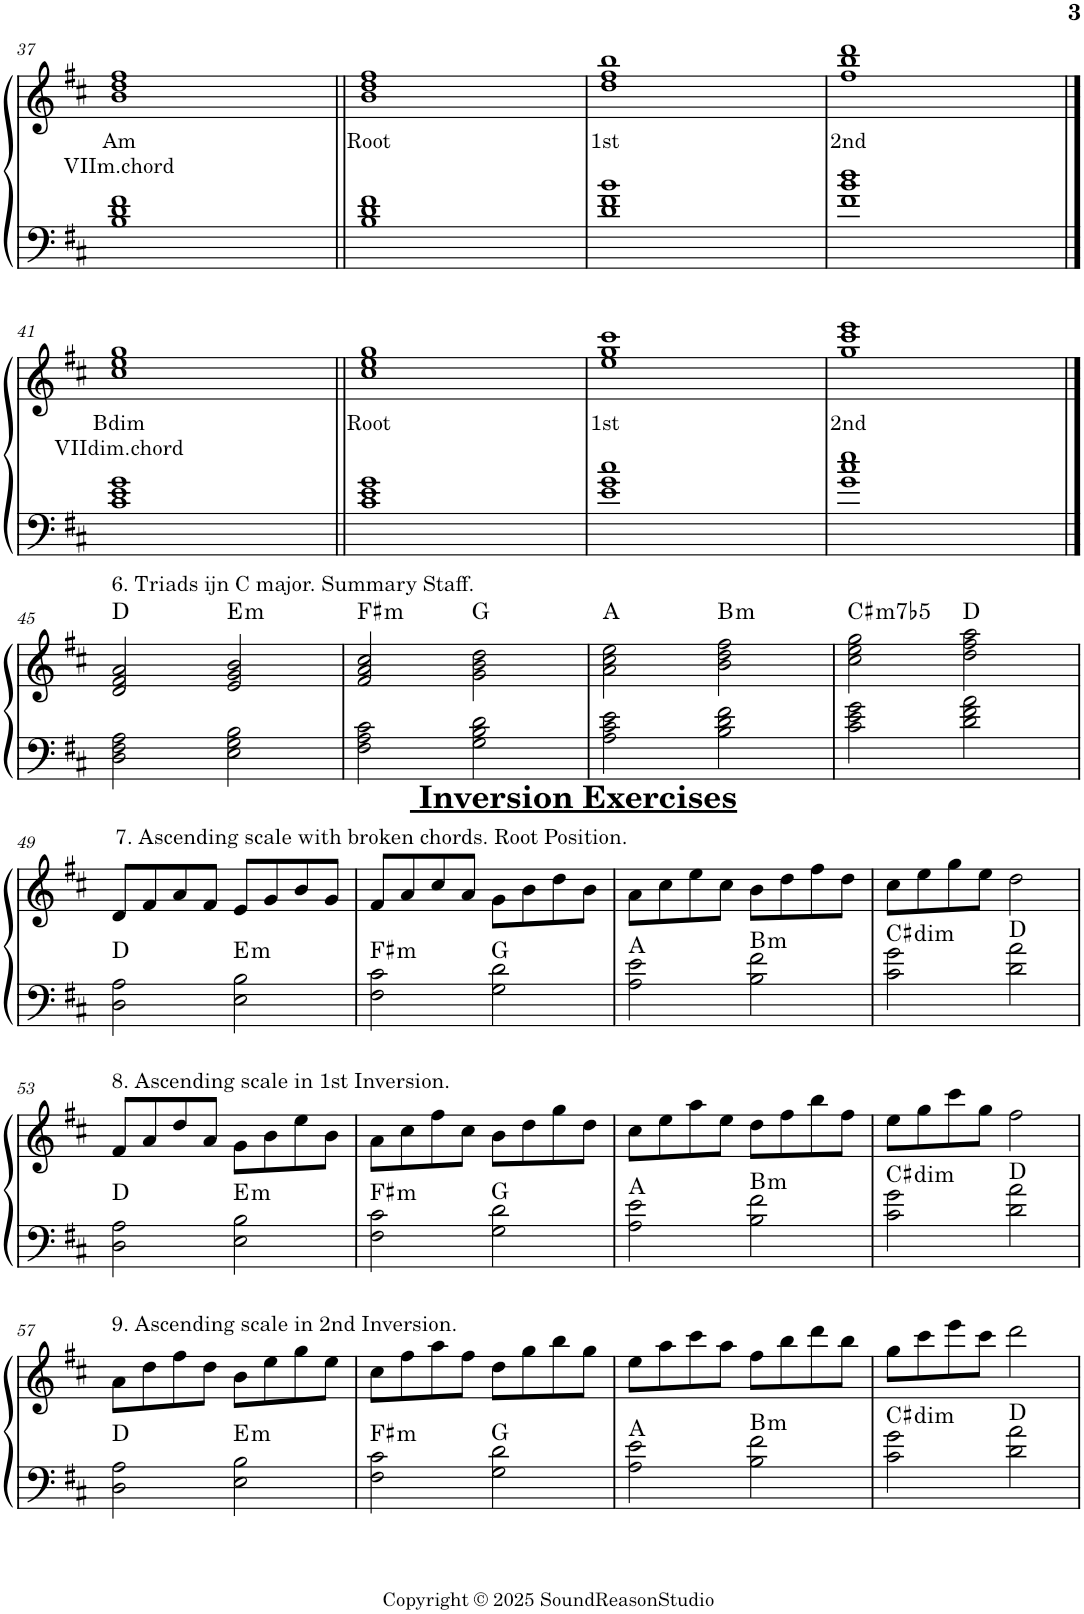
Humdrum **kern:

**kern	**kern	**text	**text	**harte
*part1	*part1	*part1	*part1	*part1
*staff2	*staff1	*staff1	*staff1	*
*I"Piano	*	*	*	*
*I'Pno.	*	*	*	*
!!LO:PB:g=z
*clefF4	*clefG2	*	*	*
*k[f#c#]	*k[f#c#]	*	*	*
*M4/4	*M4/4	*	*	*
=37	=37	=37	=37	=37
!	!	!LO:LY:b	!LO:LY:b	!
1B 1d 1f#	1b 1dd 1ff#	Am	VIIm.chord	.
=38||	=38||	=38||	=38||	=38||
!	!	!LO:LY:b	!	!
1B 1d 1f#	1b 1dd 1ff#	Root	.	.
=39	=39	=39	=39	=39
!	!	!LO:LY:b	!	!
1d 1f# 1b	1dd 1ff# 1bb	1st	.	.
=40	=40	=40	=40	=40
!	!	!LO:LY:b	!	!
1f# 1b 1dd	1ff# 1bb 1ddd	2nd	.	.
!!LO:LB:g=z
==41	==41	==41	==41	==41
!	!	!LO:LY:b	!LO:LY:b	!
1c# 1e 1g	1cc# 1ee 1gg	Bdim	VIIdim.chord	.
=42||	=42||	=42||	=42||	=42||
!	!	!LO:LY:b	!	!
1c# 1e 1g	1cc# 1ee 1gg	Root	.	.
=43	=43	=43	=43	=43
!	!	!LO:LY:b	!	!
1e 1g 1cc#	1ee 1gg 1ccc#	1st	.	.
=44	=44	=44	=44	=44
!	!	!LO:LY:b	!	!
1g 1cc# 1ee	1gg 1ccc# 1eee	2nd	.	.
!!LO:LB:g=z
==45	==45	==45	==45	==45
!	!LO:TX:a:t=6. Triads ijn C major. Summary Staff.	!	!	!
2D\ 2F#\ 2A\	2d/ 2f#/ 2a/	.	.	D:maj
!	!	!	!	!LO:H:kt=m
2E\ 2G\ 2B\	2e/ 2g/ 2b/	.	.	E:min
=46	=46	=46	=46	=46
!	!	!	!	!LO:H:kt=m
2F#\ 2A\ 2c#\	2f#/ 2a/ 2cc#/	.	.	F#:min
2G\ 2B\ 2d\	2g\ 2b\ 2dd\	.	.	G:maj
=47	=47	=47	=47	=47
2A\ 2c#\ 2e\	2a\ 2cc#\ 2ee\	.	.	A:maj
!	!	!	!	!LO:H:kt=m
2B\ 2d\ 2f#\	2b\ 2dd\ 2ff#\	.	.	B:min
=48	=48	=48	=48	=48
!	!	!	!	!LO:H:kt=m7b5
2c#\ 2e\ 2g\	2cc#\ 2ee\ 2gg\	.	.	C#:hdim7
2d\ 2f#\ 2a\	2dd\ 2ff#\ 2aa\	.	.	D:maj
!!LO:LB:g=z
=49	=49	=49	=49	=49
!	!LO:TX:a:t=7. Ascending scale with broken chords. Root Position.	!	!	!
2D\ 2A\	8d/L	.	.	D:maj
.	8f#/	.	.	.
.	8a/	.	.	.
.	8f#/J	.	.	.
!	!	!	!	!LO:H:kt=m
2E\ 2B\	8e/L	.	.	E:min
.	8g/	.	.	.
.	8b/	.	.	.
.	8g/J	.	.	.
=50	=50	=50	=50	=50
!	!	!	!	!LO:H:kt=m
2F#\ 2c#\	8f#/L	.	.	F#:min
.	8a/	.	.	.
.	8cc#/	.	.	.
.	8a/J	.	.	.
2G\ 2d\	8g\L	.	.	G:maj
.	8b\	.	.	.
.	8dd\	.	.	.
.	8b\J	.	.	.
=51	=51	=51	=51	=51
!	!LO:TX:a:B:t=Inversion Exercises	!	!	!
2A\ 2e\	8a\L	.	.	A:maj
.	8cc#\	.	.	.
.	8ee\	.	.	.
.	8cc#\J	.	.	.
!	!	!	!	!LO:H:kt=m
2B\ 2f#\	8b\L	.	.	B:min
.	8dd\	.	.	.
.	8ff#\	.	.	.
.	8dd\J	.	.	.
=52	=52	=52	=52	=52
!	!	!	!	!LO:H:kt=dim
2c#\ 2g\	8cc#\L	.	.	C#:dim
.	8ee\	.	.	.
.	8gg\	.	.	.
.	8ee\J	.	.	.
2d\ 2a\	2dd\	.	.	D:maj
!!LO:LB:g=z
=53	=53	=53	=53	=53
!	!LO:TX:a:t=8. Ascending scale in 1st Inversion.	!	!	!
2D\ 2A\	8f#/L	.	.	D:maj
.	8a/	.	.	.
.	8dd/	.	.	.
.	8a/J	.	.	.
!	!	!	!	!LO:H:kt=m
2E\ 2B\	8g\L	.	.	E:min
.	8b\	.	.	.
.	8ee\	.	.	.
.	8b\J	.	.	.
=54	=54	=54	=54	=54
!	!	!	!	!LO:H:kt=m
2F#\ 2c#\	8a\L	.	.	F#:min
.	8cc#\	.	.	.
.	8ff#\	.	.	.
.	8cc#\J	.	.	.
2G\ 2d\	8b\L	.	.	G:maj
.	8dd\	.	.	.
.	8gg\	.	.	.
.	8dd\J	.	.	.
=55	=55	=55	=55	=55
2A\ 2e\	8cc#\L	.	.	A:maj
.	8ee\	.	.	.
.	8aa\	.	.	.
.	8ee\J	.	.	.
!	!	!	!	!LO:H:kt=m
2B\ 2f#\	8dd\L	.	.	B:min
.	8ff#\	.	.	.
.	8bb\	.	.	.
.	8ff#\J	.	.	.
=56	=56	=56	=56	=56
!	!	!	!	!LO:H:kt=dim
2c#\ 2g\	8ee\L	.	.	C#:dim
.	8gg\	.	.	.
.	8ccc#\	.	.	.
.	8gg\J	.	.	.
2d\ 2a\	2ff#\	.	.	D:maj
!!LO:LB:g=z
=57	=57	=57	=57	=57
!	!LO:TX:a:t=9. Ascending scale in 2nd Inversion.	!	!	!
2D\ 2A\	8a\L	.	.	D:maj
.	8dd\	.	.	.
.	8ff#\	.	.	.
.	8dd\J	.	.	.
!	!	!	!	!LO:H:kt=m
2E\ 2B\	8b\L	.	.	E:min
.	8ee\	.	.	.
.	8gg\	.	.	.
.	8ee\J	.	.	.
=58	=58	=58	=58	=58
!	!	!	!	!LO:H:kt=m
2F#\ 2c#\	8cc#\L	.	.	F#:min
.	8ff#\	.	.	.
.	8aa\	.	.	.
.	8ff#\J	.	.	.
2G\ 2d\	8dd\L	.	.	G:maj
.	8gg\	.	.	.
.	8bb\	.	.	.
.	8gg\J	.	.	.
=59	=59	=59	=59	=59
2A\ 2e\	8ee\L	.	.	A:maj
.	8aa\	.	.	.
.	8ccc#\	.	.	.
.	8aa\J	.	.	.
!	!	!	!	!LO:H:kt=m
2B\ 2f#\	8ff#\L	.	.	B:min
.	8bb\	.	.	.
.	8ddd\	.	.	.
.	8bb\J	.	.	.
=60	=60	=60	=60	=60
!	!	!	!	!LO:H:kt=dim
2c#\ 2g\	8gg\L	.	.	C#:dim
.	8ccc#\	.	.	.
.	8eee\	.	.	.
.	8ccc#\J	.	.	.
2d\ 2a\	2ddd\	.	.	D:maj
=	=	=	=	=
*-	*-	*-	*-	*-
